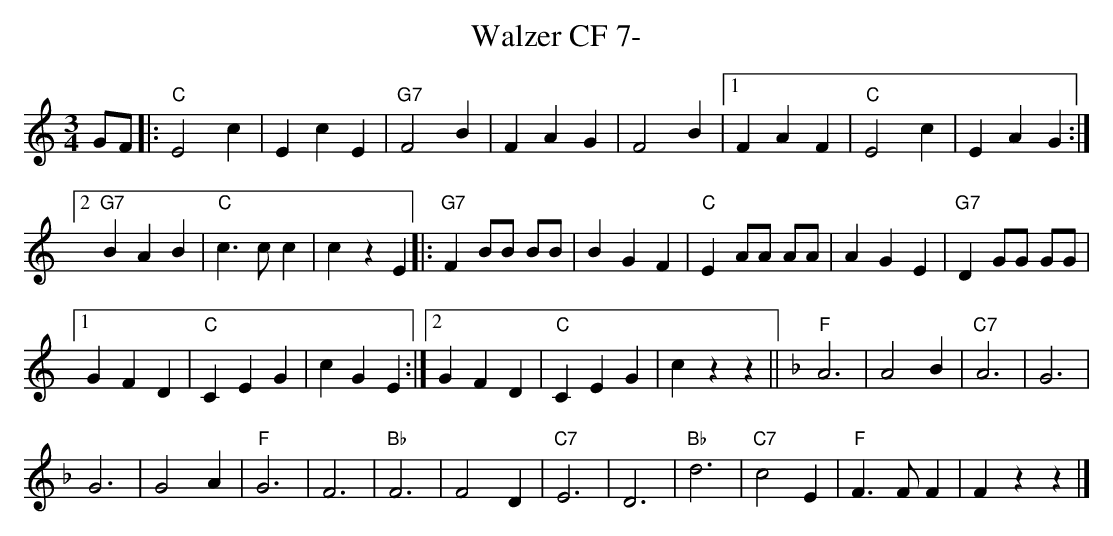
X:1
T:Walzer CF 7-
M:3/4
L:1/4
K:Cmaj
G/2F/2 |: "C"E2c | EcE | "G7"F2B | FAG | F2B |1 FAF | "C"E2c | EAG :|2
"G7"BAB | "C"c>cc | czE |: "G7"F B/2B/2 B/2B/2 | BGF | "C"E A/2A/2 A/2A/2 | AGE | "G7"D G/2G/2 G/2G/2 |1
GFD | "C"CEG | cGE :|2 GFD | "C"CEG | czz || [K:Fmaj] "F"A3 | A2B | "C7"A3 | G3 |
G3 | G2A | "F"G3 | F3 | "Bb"F3 | F2D | "C7"E3 | D3 | "Bb"d3 | "C7"c2E | "F"F>FF | Fzz |]
